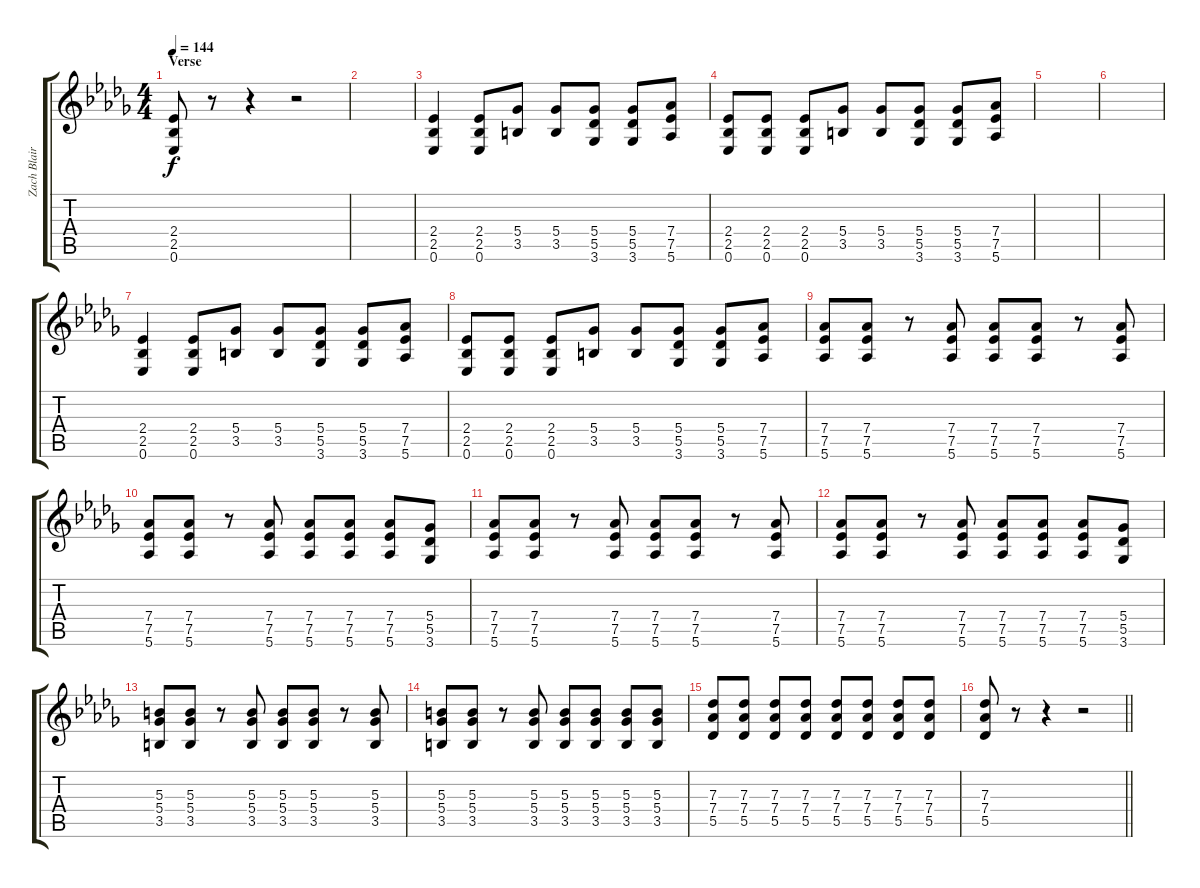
\track ("Zach Blair - Guitar One" "Zach Blair") {instrument distortionguitar}
\staff {score tabs}
\tuning (Eb4 Bb3 Gb3 Db3 Ab2 Eb2) {hide}
\ts (4 4)
\section ("" "Verse")
\tempo 144
\clef g2
\ks db
(2.4 2.5 0.6).8{dy f} r.8 r.4 r.2 |
|
(2.4 2.5 0.6).4{balance 8} (2.4 2.5 0.6).8 (5.4 3.5).8 (5.4 3.5).8 (5.4 5.5 3.6).8 (5.4 5.5 3.6).8 (7.4 7.5 5.6).8 |
(2.4 2.5 0.6).8 (2.4 2.5 0.6).8 (2.4 2.5 0.6).8 (5.4 3.5).8 (5.4 3.5).8 (5.4 5.5 3.6).8 (5.4 5.5 3.6).8 (7.4 7.5 5.6).8 |
|
|
(2.4 2.5 0.6).4 (2.4 2.5 0.6).8 (5.4 3.5).8 (5.4 3.5).8 (5.4 5.5 3.6).8 (5.4 5.5 3.6).8 (7.4 7.5 5.6).8 |
(2.4 2.5 0.6).8 (2.4 2.5 0.6).8 (2.4 2.5 0.6).8 (5.4 3.5).8 (5.4 3.5).8 (5.4 5.5 3.6).8 (5.4 5.5 3.6).8 (7.4 7.5 5.6).8 |
(7.4 7.5 5.6).8{balance 11} (7.4 7.5 5.6).8 r.8 (7.4 7.5 5.6).8 (7.4 7.5 5.6).8 (7.4 7.5 5.6).8 r.8 (7.4 7.5 5.6).8 |
(7.4 7.5 5.6).8 (7.4 7.5 5.6).8 r.8 (7.4 7.5 5.6).8 (7.4 7.5 5.6).8 (7.4 7.5 5.6).8 (7.4 7.5 5.6).8 (5.4 5.5 3.6).8 |
(7.4 7.5 5.6).8 (7.4 7.5 5.6).8 r.8 (7.4 7.5 5.6).8 (7.4 7.5 5.6).8 (7.4 7.5 5.6).8 r.8 (7.4 7.5 5.6).8 |
(7.4 7.5 5.6).8 (7.4 7.5 5.6).8 r.8 (7.4 7.5 5.6).8 (7.4 7.5 5.6).8 (7.4 7.5 5.6).8 (7.4 7.5 5.6).8 (5.4 5.5 3.6).8 |
(5.3 5.4 3.5).8 (5.3 5.4 3.5).8 r.8 (5.3 5.4 3.5).8 (5.3 5.4 3.5).8 (5.3 5.4 3.5).8 r.8 (5.3 5.4 3.5).8 |
(5.3 5.4 3.5).8 (5.3 5.4 3.5).8 r.8 (5.3 5.4 3.5).8 (5.3 5.4 3.5).8 (5.3 5.4 3.5).8 (5.3 5.4 3.5).8 (5.3 5.4 3.5).8 |
(7.3 7.4 5.5).8 (7.3 7.4 5.5).8 (7.3 7.4 5.5).8 (7.3 7.4 5.5).8 (7.3 7.4 5.5).8 (7.3 7.4 5.5).8 (7.3 7.4 5.5).8 (7.3 7.4 5.5).8 |
\barLineRight lightlight
(7.3 7.4 5.5).8 r.8 r.4 r.2
